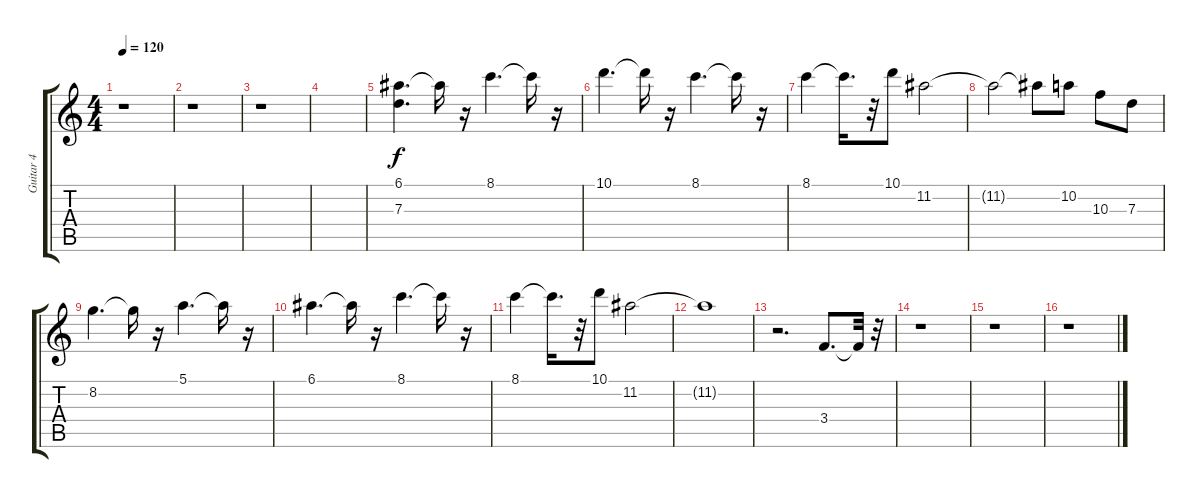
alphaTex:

\track ("Guitar 4" "Guitar 4") {instrument electricguitarmuted}
\staff {score tabs}
\tuning (E4 B3 G3 D3 A2 E2) {hide}
\ts (4 4)
\tempo 120
\clef g2
\ks c
r.1{dy f} |
r.1 |
r.1 |
|
(6.1 7.3).4{d} 6.1{t}.16 r.16 8.1.4{d} 8.1{t}.16 r.16 |
10.1.4{d} 10.1{t}.16 r.16 8.1.4{d} 8.1{t}.16 r.16 |
8.1.4 8.1{t}.16{d} r.32 10.1.8 11.2.2 |
11.2{t}.2 11.2{t}.8 10.2.8 10.3.8 7.3.8 |
8.2.4{d} 8.2{t}.16 r.16 5.1.4{d} 5.1{t}.16 r.16 |
6.1.4{d} 6.1{t}.16 r.16 8.1.4{d} 8.1{t}.16 r.16 |
8.1.4 8.1{t}.16{d} r.32 10.1.8 11.2.2 |
11.2{t}.1 |
r.2{d} 3.4.8{d} 3.4{t}.32 r.32 |
r.1 |
r.1 |
r.1
